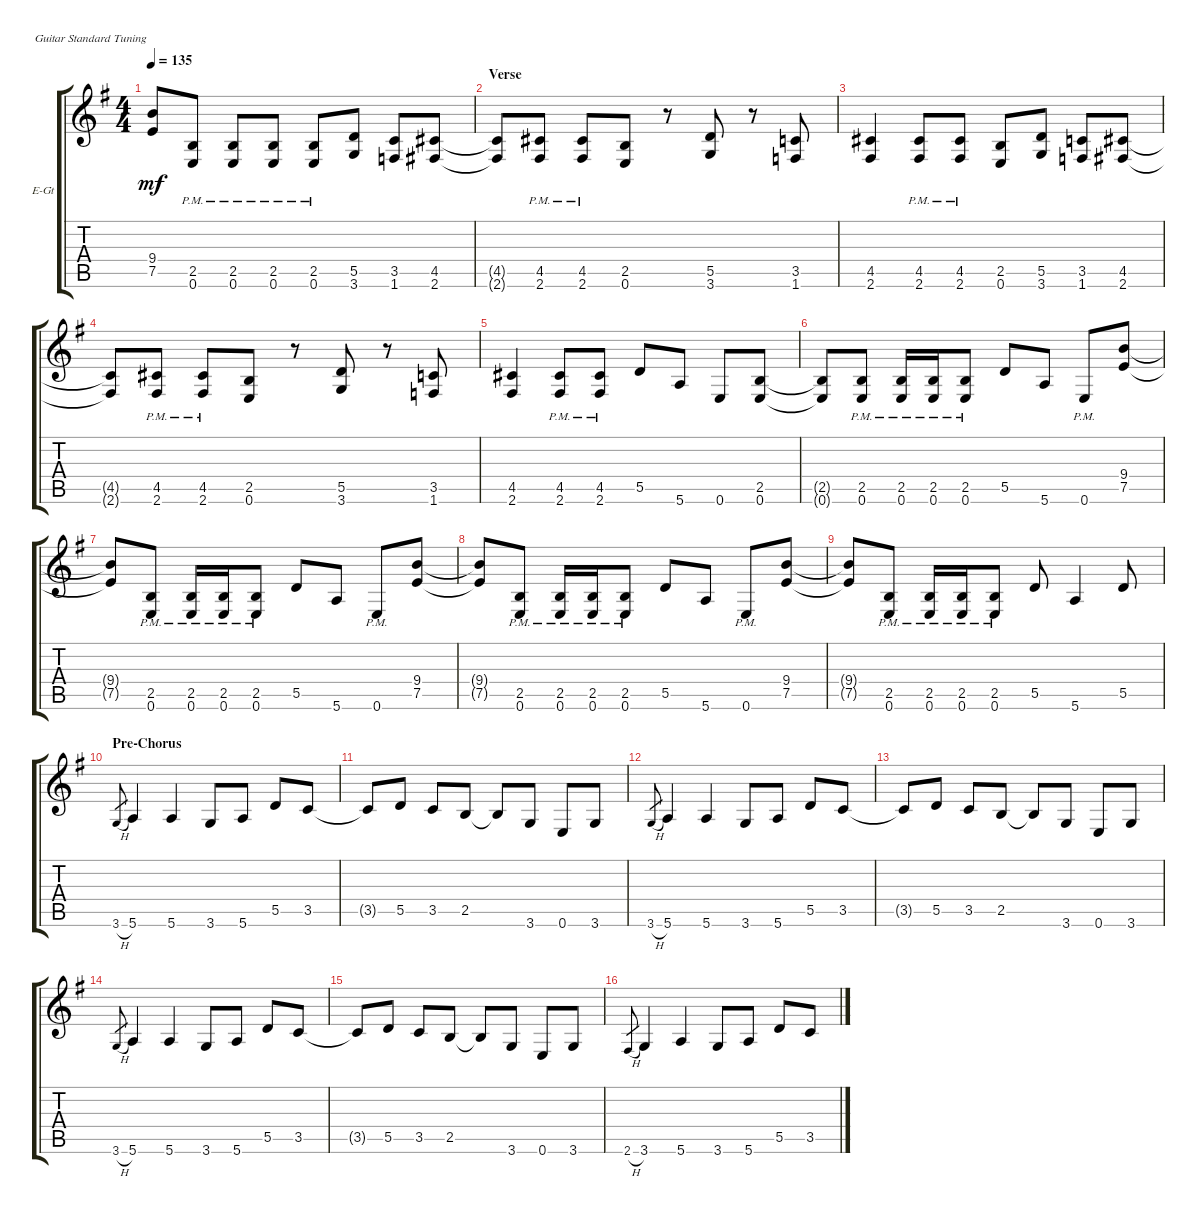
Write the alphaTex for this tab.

\defaultSystemsLayout 4
\bracketExtendMode groupsimilarinstruments
\firstSystemTrackNameOrientation horizontal
\otherSystemsTrackNameOrientation horizontal
\track ("Electric Guitar" "E-Gt") {instrument distortionguitar}
\staff {score tabs}
\tuning (E4 B3 G3 D3 A2 E2)
\ts (4 4)
\tempo 135
\clef g2
\ks g
(9.4{t} 7.5{t}).8{dy mf} (2.5{pm} 0.6{pm}).8 (0.6{pm} 2.5{pm}).8 (2.5{pm} 0.6{pm}).8 (0.6{pm} 2.5{pm}).8 (5.5 3.6).8 (1.6 3.5).8 (4.5 2.6).8 |
\section ("" "Verse")
(4.5{t} 2.6{t}).8 (2.6{pm} 4.5{pm}).8 (2.6{pm} 4.5{pm}).8 (2.5 0.6).8 r.8 (3.6 5.5).8 r.8 (3.5 1.6).8 |
(2.6 4.5).4 (4.5{pm} 2.6{pm}).8 (2.6{pm} 4.5{pm}).8 (2.5 0.6).8 (3.6 5.5).8 (3.5 1.6).8 (2.6 4.5).8 |
(4.5{t} 2.6{t}).8 (2.6{pm} 4.5{pm}).8 (4.5{pm} 2.6{pm}).8 (0.6 2.5).8 r.8 (5.5 3.6).8 r.8 (1.6 3.5).8 |
(2.6 4.5).4 (4.5{pm} 2.6{pm}).8 (4.5{pm} 2.6{pm}).8 5.5.8 5.6.8 0.6.8 (0.6 2.5).8 |
(2.5{t} 0.6{t}).8 (0.6{pm} 2.5{pm}).8 (0.6{pm} 2.5{pm}).16 (0.6{pm} 2.5{pm}).16 (0.6{pm} 2.5{pm}).8 5.5.8 5.6.8 0.6{pm}.8 (7.5 9.4).8 |
(9.4{t} 7.5{t}).8 (2.5{pm} 0.6{pm}).8 (2.5{pm} 0.6{pm}).16 (2.5{pm} 0.6{pm}).16 (2.5{pm} 0.6{pm}).8 5.5.8 5.6.8 0.6{pm}.8 (7.5 9.4).8 |
(9.4{t} 7.5{t}).8 (2.5{pm} 0.6{pm}).8 (2.5{pm} 0.6{pm}).16 (2.5{pm} 0.6{pm}).16 (2.5{pm} 0.6{pm}).8 5.5.8 5.6.8 0.6{pm}.8 (7.5 9.4).8 |
(7.5{t} 9.4{t}).8 (2.5{pm} 0.6{pm}).8 (2.5{pm} 0.6{pm}).16 (2.5{pm} 0.6{pm}).16 (2.5{pm} 0.6{pm}).8 5.5.8 5.6.4 5.5.8 |
\section ("" "Pre-Chorus")
3.6{h}.8{gr} 5.6.4 5.6.4 3.6.8 5.6.8 5.5.8 3.5.8 |
3.5{t}.8 5.5.8 3.5.8 2.5.8 2.5{t}.8 3.6.8 0.6.8 3.6.8 |
3.6{h}.8{gr} 5.6.4 5.6.4 3.6.8 5.6.8 5.5.8 3.5.8 |
3.5{t}.8 5.5.8 3.5.8 2.5.8 2.5{t}.8 3.6.8 0.6.8 3.6.8 |
3.6{h}.8{gr} 5.6.4 5.6.4 3.6.8 5.6.8 5.5.8 3.5.8 |
3.5{t}.8 5.5.8 3.5.8 2.5.8 2.5{t}.8 3.6.8 0.6.8 3.6.8 |
2.6{h}.8{gr} 3.6.4 5.6.4 3.6.8 5.6.8 5.5.8 3.5.8
